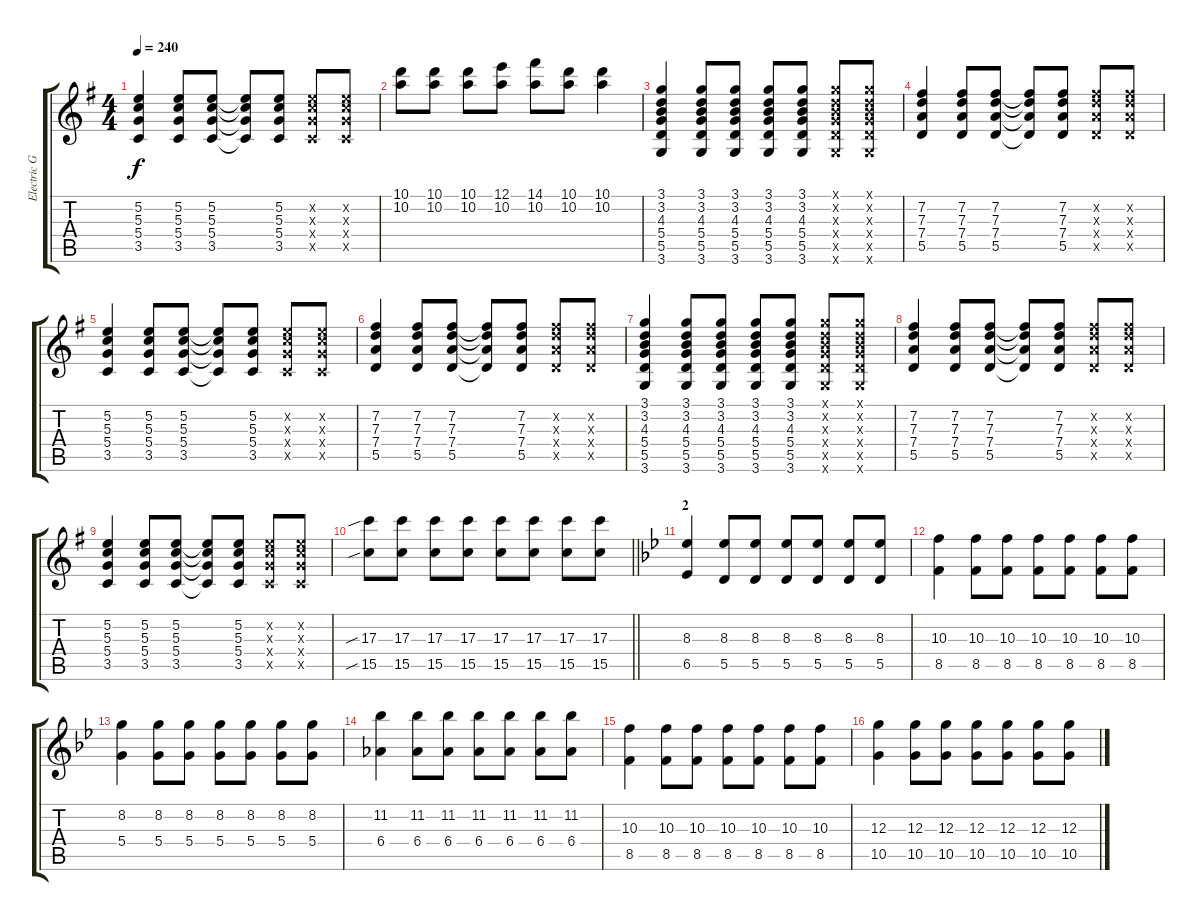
\track ("Electric Guitar" "Electric G") {instrument overdrivenguitar}
\staff {score tabs}
\tuning (E4 B3 G3 D3 A2 E2) {hide}
\ts (4 4)
\tempo 240
\clef g2
\ks g
(5.2 5.3 5.4 3.5).4{dy f} (5.2 5.3 5.4 3.5).8 (5.2 5.3 5.4 3.5).8 (5.2{t} 5.3{t} 5.4{t} 3.5{t}).8 (5.2 5.3 5.4 3.5).8 (5.2{x} 5.3{x} 5.4{x} 3.5{x}).8 (5.2{x} 5.3{x} 5.4{x} 3.5{x}).8 |
(10.1 10.2).8 (10.1 10.2).8 (10.1 10.2).8 (12.1 10.2).8 (14.1 10.2).8 (10.1 10.2).8 (10.1 10.2).4 |
(3.1 3.2 4.3 5.4 5.5 3.6).4 (3.1 3.2 4.3 5.4 5.5 3.6).8 (3.1 3.2 4.3 5.4 5.5 3.6).8 (3.1 3.2 4.3 5.4 5.5 3.6).8 (3.1 3.2 4.3 5.4 5.5 3.6).8 (3.1{x} 3.2{x} 4.3{x} 5.4{x} 5.5{x} 3.6{x}).8 (3.1{x} 3.2{x} 4.3{x} 5.4{x} 5.5{x} 3.6{x}).8 |
(7.2 7.3 7.4 5.5).4 (7.2 7.3 7.4 5.5).8 (7.2 7.3 7.4 5.5).8 (7.2{t} 7.3{t} 7.4{t} 5.5{t}).8 (7.2 7.3 7.4 5.5).8 (7.2{x} 7.3{x} 7.4{x} 5.5{x}).8 (7.2{x} 7.3{x} 7.4{x} 5.5{x}).8 |
(5.2 5.3 5.4 3.5).4 (5.2 5.3 5.4 3.5).8 (5.2 5.3 5.4 3.5).8 (5.2{t} 5.3{t} 5.4{t} 3.5{t}).8 (5.2 5.3 5.4 3.5).8 (5.2{x} 5.3{x} 5.4{x} 3.5{x}).8 (5.2{x} 5.3{x} 5.4{x} 3.5{x}).8 |
(7.2 7.3 7.4 5.5).4 (7.2 7.3 7.4 5.5).8 (7.2 7.3 7.4 5.5).8 (7.2{t} 7.3{t} 7.4{t} 5.5{t}).8 (7.2 7.3 7.4 5.5).8 (7.2{x} 7.3{x} 7.4{x} 5.5{x}).8 (7.2{x} 7.3{x} 7.4{x} 5.5{x}).8 |
(3.1 3.2 4.3 5.4 5.5 3.6).4 (3.1 3.2 4.3 5.4 5.5 3.6).8 (3.1 3.2 4.3 5.4 5.5 3.6).8 (3.1 3.2 4.3 5.4 5.5 3.6).8 (3.1 3.2 4.3 5.4 5.5 3.6).8 (3.1{x} 3.2{x} 4.3{x} 5.4{x} 5.5{x} 3.6{x}).8 (3.1{x} 3.2{x} 4.3{x} 5.4{x} 5.5{x} 3.6{x}).8 |
(7.2 7.3 7.4 5.5).4 (7.2 7.3 7.4 5.5).8 (7.2 7.3 7.4 5.5).8 (7.2{t} 7.3{t} 7.4{t} 5.5{t}).8 (7.2 7.3 7.4 5.5).8 (7.2{x} 7.3{x} 7.4{x} 5.5{x}).8 (7.2{x} 7.3{x} 7.4{x} 5.5{x}).8 |
(5.2 5.3 5.4 3.5).4 (5.2 5.3 5.4 3.5).8 (5.2 5.3 5.4 3.5).8 (5.2{t} 5.3{t} 5.4{t} 3.5{t}).8 (5.2 5.3 5.4 3.5).8 (5.2{x} 5.3{x} 5.4{x} 3.5{x}).8 (5.2{x} 5.3{x} 5.4{x} 3.5{x}).8 |
\barLineRight lightlight
(17.3{sib} 15.5{sib}).8 (17.3 15.5).8 (17.3 15.5).8 (17.3 15.5).8 (17.3 15.5).8 (17.3 15.5).8 (17.3 15.5).8 (17.3 15.5).8 |
\section ("" "2")
\ks bb
(8.3 6.5).4 (8.3 5.5).8 (8.3 5.5).8 (8.3 5.5).8 (8.3 5.5).8 (8.3 5.5).8 (8.3 5.5).8 |
(10.3 8.5).4 (10.3 8.5).8 (10.3 8.5).8 (10.3 8.5).8 (10.3 8.5).8 (10.3 8.5).8 (10.3 8.5).8 |
(8.2 5.4).4 (8.2 5.4).8 (8.2 5.4).8 (8.2 5.4).8 (8.2 5.4).8 (8.2 5.4).8 (8.2 5.4).8 |
(11.2 6.4).4 (11.2 6.4).8 (11.2 6.4).8 (11.2 6.4).8 (11.2 6.4).8 (11.2 6.4).8 (11.2 6.4).8 |
(10.3 8.5).4 (10.3 8.5).8 (10.3 8.5).8 (10.3 8.5).8 (10.3 8.5).8 (10.3 8.5).8 (10.3 8.5).8 |
(12.3 10.5).4 (12.3 10.5).8 (12.3 10.5).8 (12.3 10.5).8 (12.3 10.5).8 (12.3 10.5).8 (12.3 10.5).8
